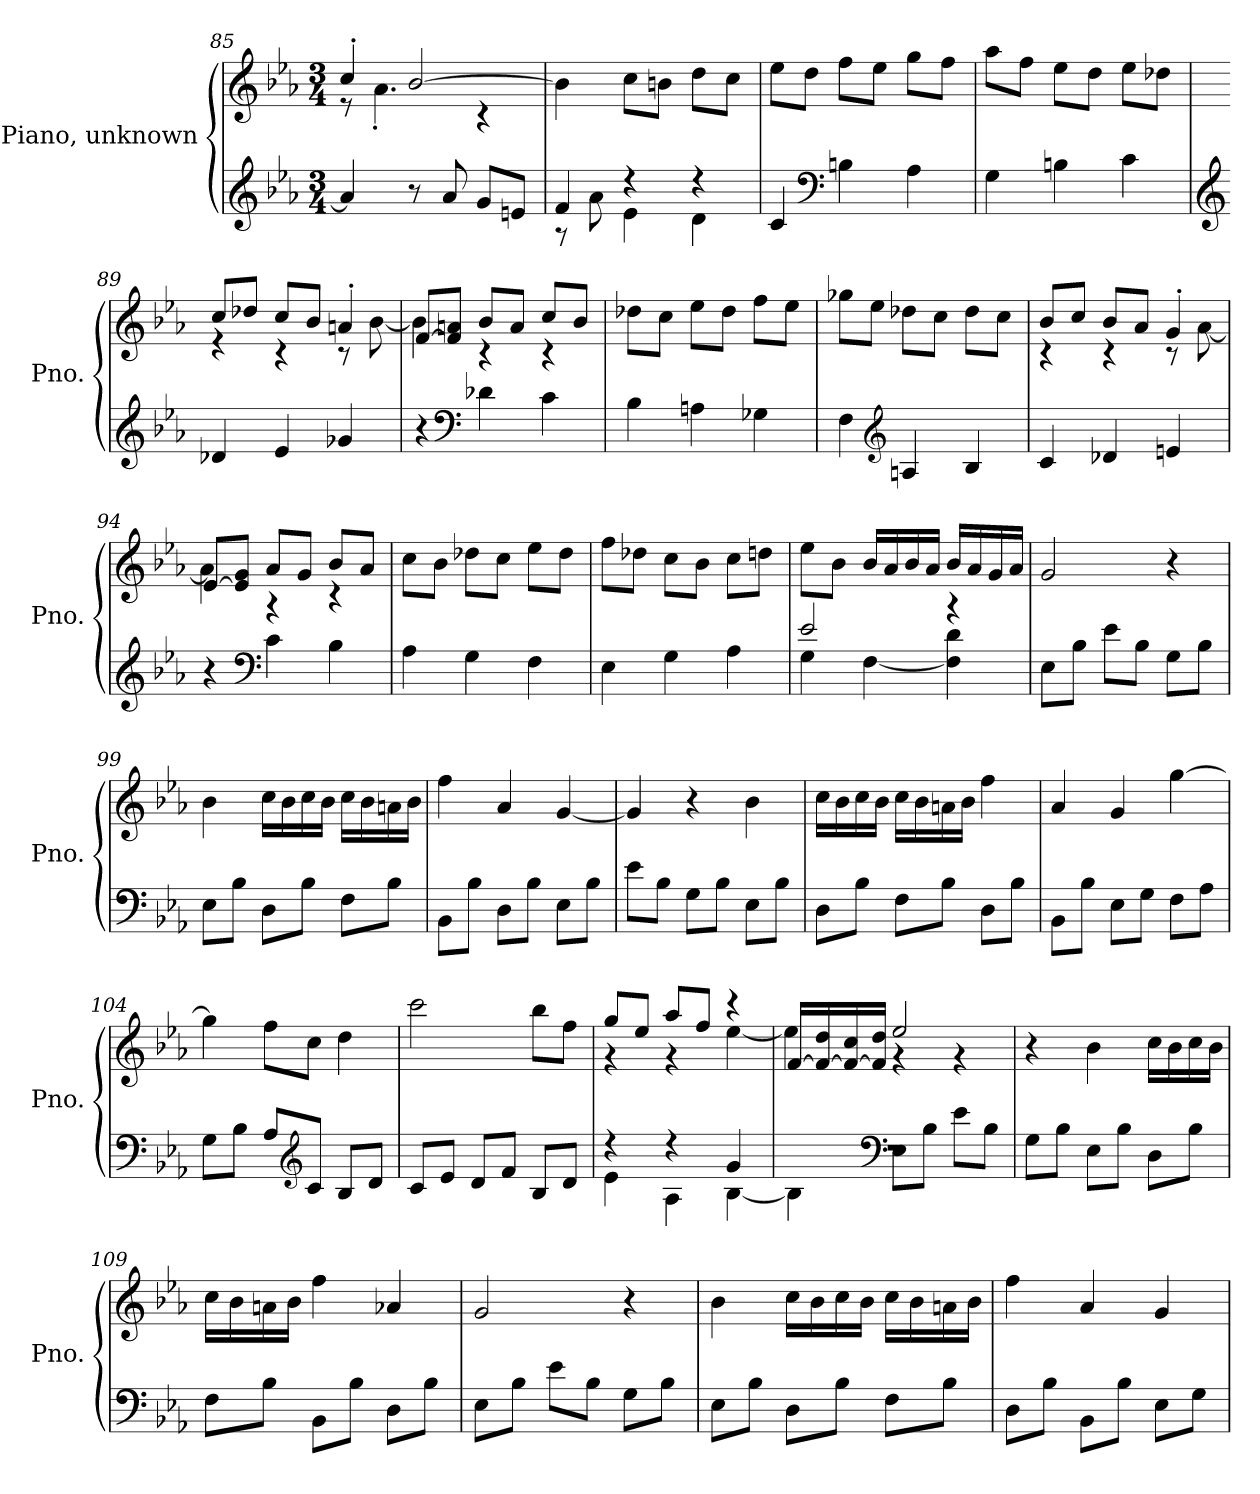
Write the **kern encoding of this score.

**kern	**kern
*part1	*part1
*staff2	*staff1
*I"Piano, unknown	*
*I'Pno.	*
!!LO:LB:g=z
*clefG2	*clefG2
*k[b-e-a-]	*k[b-e-a-]
*M3/4	*M3/4
=85	=85
*	*^
4a-/]	4cc'/	8r
.	.	4.a-'\
8r	[2b-/	.
8a-/	.	.
8g/L	.	4r
8en/J	.	.
*	*v	*v
=86	=86
*^	*
4f/	8r	4b-\]
.	8a-\	.
4r	4e-\	8cc\L
.	.	8bn\J
4r	4d\	8dd\L
.	.	8cc\J
*v	*v	*
=87	=87
4c/	8ee-\L
.	8dd\J
*clefF4	*
4Bn\	8ff\L
.	8ee-\J
4A-\	8gg\L
.	8ff\J
=88	=88
4G\	8aa-\L
.	8ff\J
4Bn\	8ee-\L
.	8dd\J
4c\	8ee-\L
.	8dd-X\J
=89	=89
*clefG2	*
*	*^
4d-X/	8cc/L	4r
.	8dd-X/J	.
4e-/	8cc/L	4r
.	8b-/J	.
4g-X/	4an'/	8r
.	.	[8b-\
!!LO:LB:g=z	!!
=90	=90	=90
4r	[8f/L	4b-\]
.	8f/] 8an/J	.
*clefF4	*	*
4d-X\	8b-/L	4r
.	8a/J	.
4c\	8cc/L	4r
.	8b-/J	.
*	*v	*v
=91	=91
4B-\	8dd-X\L
.	8cc\J
4An\	8ee-\L
.	8dd-\J
4G-X\	8ff\L
.	8ee-\J
=92	=92
4F\	8gg-X\L
.	8ee-\J
*clefG2	*
4An/	8dd-X\L
.	8cc\J
4B-/	8dd-\L
.	8cc\J
=93	=93
*	*^
4c/	8b-/L	4r
.	8cc/J	.
4d-X/	8b-/L	4r
.	8a-/J	.
4en/	4g'/	8r
.	.	[8a-\
=94	=94	=94
4r	[8e-/L	4a-\]
.	8e-/] 8g/J	.
*clefF4	*	*
4c\	8a-/L	4r
.	8g/J	.
4B-\	8b-/L	4r
.	8a-/J	.
*	*v	*v
!!LO:PB:g=z
=95	=95
4A-\	8cc\L
.	8b-\J
4G\	8dd-X\L
.	8cc\J
4F\	8ee-\L
.	8dd-\J
=96	=96
4E-\	8ff\L
.	8dd-X\J
4G\	8cc\L
.	8b-\J
4A-\	8cc\L
.	8ddn\J
=97	=97
*^	*
2e-/	4G\	8ee-\L
.	.	8b-\J
.	[4F\	16b-/LL
.	.	16a-/
.	.	16b-/
.	.	16a-/JJ
4r	4F\] 4d\	16b-/LL
.	.	16a-/
.	.	16g/
.	.	16a-/JJ
*v	*v	*
=98	=98
8E-\L	2g/
8B-\J	.
8e-\L	.
8B-\J	.
8G\L	4r
8B-\J	.
=99	=99
8E-\L	4b-\
8B-\J	.
8D\L	16cc\LL
.	16b-\
8B-\J	16cc\
.	16b-\JJ
8F\L	16cc\LL
.	16b-\
8B-\J	16an\
.	16b-\JJ
!!LO:LB:g=z
=100	=100
8BB-\L	4ff\
8B-\J	.
8D\L	4a-/
8B-\J	.
8E-\L	[4g/
8B-\J	.
=101	=101
8e-\L	4g/]
8B-\J	.
8G\L	4r
8B-\J	.
8E-\L	4b-\
8B-\J	.
=102	=102
8D\L	16cc\LL
.	16b-\
8B-\J	16cc\
.	16b-\JJ
8F\L	16cc\LL
.	16b-\
8B-\J	16an\
.	16b-\JJ
8D\L	4ff\
8B-\J	.
=103	=103
8BB-\L	4a-/
8B-\J	.
8E-\L	4g/
8G\J	.
8F\L	[4gg\
8A-\J	.
=104	=104
8G\L	4gg\]
8B-\J	.
8A-/L	8ff\L
*clefG2	*
8c/J	8cc\J
8B-/L	4dd\
8d/J	.
!!LO:LB:g=z
=105	=105
8c/L	2ccc\
8e-/J	.
8d/L	.
8f/J	.
8B-/L	8bb-\L
8d/J	8ff\J
=106	=106
*^	*^
4r	4e-\	8gg/L	4r
.	.	8ee-/J	.
4r	4A-\	8aa-/L	4r
.	.	8ff/J	.
4g/	[4B-\	4r	[4ee-\
=107	=107	=107	=107
2.r	4B-\]	[16f/LL	4ee-\]
.	.	16f/_ 16dd/	.
.	.	16f/_ 16cc/	.
.	.	16f/] 16dd/JJ	.
*clefF4	*	*	*
.	8E-\L	2ee-/	4r
.	8B-\J	.	.
.	8e-\L	.	4r
.	8B-\J	.	.
*v	*v	*	*
*	*v	*v
=108	=108
8G\L	4r
8B-\J	.
8E-\L	4b-\
8B-\J	.
8D\L	16cc\LL
.	16b-\
8B-\J	16cc\
.	16b-\JJ
=109	=109
8F\L	16cc\LL
.	16b-\
8B-\J	16an\
.	16b-\JJ
8BB-\L	4ff\
8B-\J	.
8D\L	4a-X/
8B-\J	.
!!LO:LB:g=z
=110	=110
8E-\L	2g/
8B-\J	.
8e-\L	.
8B-\J	.
8G\L	4r
8B-\J	.
=111	=111
8E-\L	4b-\
8B-\J	.
8D\L	16cc\LL
.	16b-\
8B-\J	16cc\
.	16b-\JJ
8F\L	16cc\LL
.	16b-\
8B-\J	16an\
.	16b-\JJ
=112	=112
8D\L	4ff\
8B-\J	.
8BB-\L	4a-/
8B-\J	.
8E-\L	4g/
8G\J	.
=	=
*-	*-
